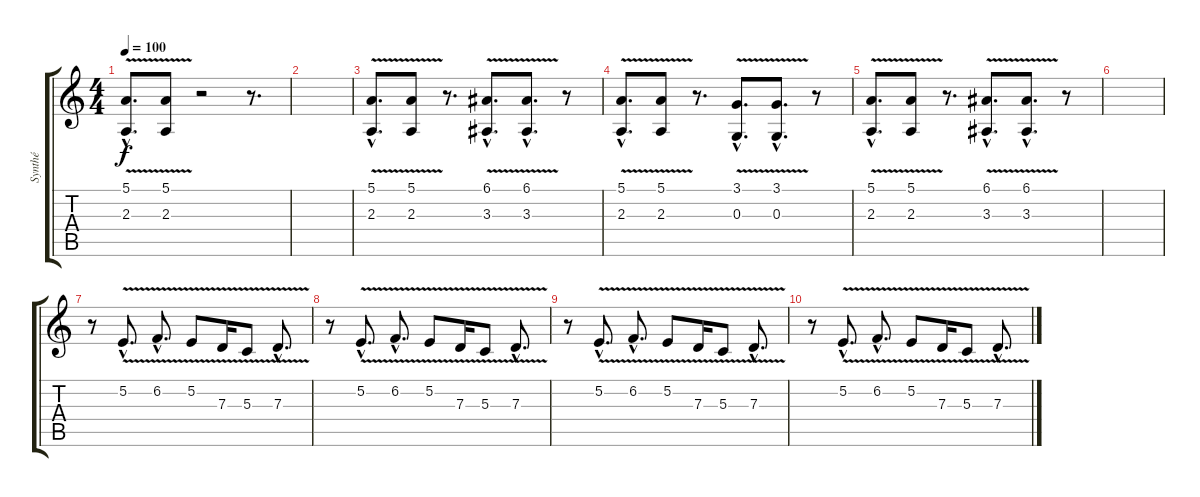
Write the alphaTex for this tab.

\track ("Synthé" "Synthé") {instrument lead6voice}
\staff {score tabs}
\tuning (E4 B3 G3 D3 A2 E2) {hide}
\ts (4 4)
\tempo 100
\clef g2
\ks c
(5.1{v hac} 2.3{hac}).8{d dy f} (5.1{v} 2.3).8 r.2 r.8{d} |
|
(5.1{v hac} 2.3{hac}).8{d} (5.1{v} 2.3).8 r.8{d} (6.1{v hac} 3.3{hac}).8{d} (6.1{v hac} 3.3{hac}).8{d} r.8 |
(5.1{v hac} 2.3{hac}).8{d} (5.1{v} 2.3).8 r.8{d} (3.1{v hac} 0.3{hac}).8{d} (3.1{v hac} 0.3{hac}).8{d} r.8 |
(5.1{v hac} 2.3{hac}).8{d} (5.1{v} 2.3).8 r.8{d} (6.1{v hac} 3.3{hac}).8{d} (6.1{v hac} 3.3{hac}).8{d} r.8 |
|
r.8 5.2{v hac}.8{d volume 6 instrument fx1rain} 6.2{v hac}.8{d} 5.2{v}.8 7.3{v}.16 5.3{v}.8 7.3{v hac}.8{d} |
r.8 5.2{v hac}.8{d} 6.2{v hac}.8{d} 5.2{v}.8 7.3{v}.16 5.3{v}.8 7.3{v hac}.8{d} |
r.8 5.2{v hac}.8{d} 6.2{v hac}.8{d} 5.2{v}.8 7.3{v}.16 5.3{v}.8 7.3{v hac}.8{d} |
r.8 5.2{v hac}.8{d} 6.2{v hac}.8{d} 5.2{v}.8 7.3{v}.16 5.3{v}.8 7.3{v hac}.8{d}
